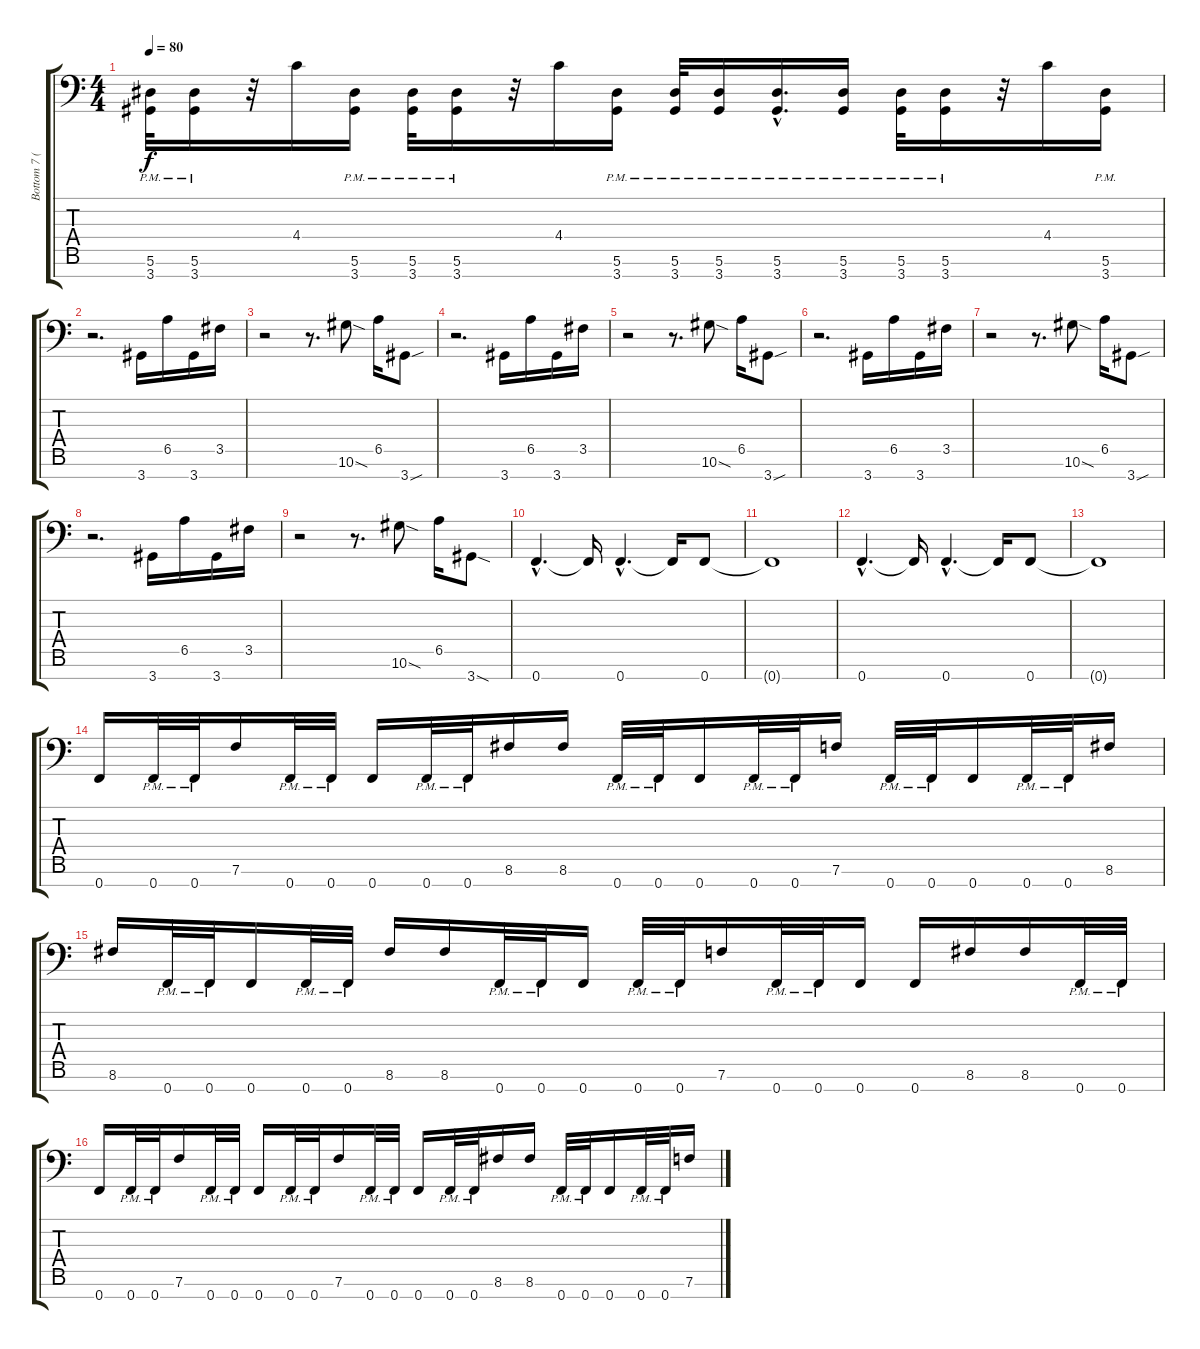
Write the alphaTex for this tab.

\track ("Bottom 7 (Right Channel)" "Bottom 7 (") {instrument distortionguitar}
\staff {score tabs}
\tuning (Bb3 Gb3 Db3 Ab2 Eb2 Bb1 F1) {hide}
\ts (4 4)
\tempo 80
\clef f4
\ks c
(5.6{pm} 3.7{pm}).32{dy f} (5.6{pm} 3.7{pm}).16 r.32 4.4.16 (5.6{pm} 3.7{pm}).16 (5.6{pm} 3.7{pm}).32 (5.6{pm} 3.7{pm}).16 r.32 4.4.16 (5.6{pm} 3.7{pm}).16 (5.6{pm} 3.7{pm}).32 (5.6{pm} 3.7{pm}).16 (5.6{hac pm} 3.7{hac pm}).16{d} (5.6{pm} 3.7{pm}).16 (5.6{pm} 3.7{pm}).32 (5.6{pm} 3.7{pm}).16 r.32 4.4.16 (5.6{pm} 3.7{pm}).16 |
r.2{d} 3.7.16 6.5.16 3.7.16 3.5.16 |
r.2 r.8{d} 10.6{sod}.8 6.5.16 3.7{sou}.8 |
r.2{d} 3.7.16 6.5.16 3.7.16 3.5.16 |
r.2 r.8{d} 10.6{sod}.8 6.5.16 3.7{sou}.8 |
r.2{d} 3.7.16 6.5.16 3.7.16 3.5.16 |
r.2 r.8{d} 10.6{sod}.8 6.5.16 3.7{sou}.8 |
r.2{d} 3.7.16 6.5.16 3.7.16 3.5.16 |
r.2 r.8{d} 10.6{sod}.8 6.5.16 3.7{sod}.8 |
0.7{hac}.4{d} 0.7{t}.16 0.7{hac}.4{d} 0.7{t}.16 0.7.8 |
0.7{t}.1 |
0.7{hac}.4{d} 0.7{t}.16 0.7{hac}.4{d} 0.7{t}.16 0.7.8 |
0.7{t}.1 |
0.7.16 0.7{pm}.32 0.7{pm}.32 7.6.16 0.7{pm}.32 0.7{pm}.32 0.7.16 0.7{pm}.32 0.7{pm}.32 8.6.16 8.6.16 0.7{pm}.32 0.7{pm}.32 0.7.16 0.7{pm}.32 0.7{pm}.32 7.6.16 0.7{pm}.32 0.7{pm}.32 0.7.16 0.7{pm}.32 0.7{pm}.32 8.6.16 |
8.6.16 0.7{pm}.32 0.7{pm}.32 0.7.16 0.7{pm}.32 0.7{pm}.32 8.6.16 8.6.16 0.7{pm}.32 0.7{pm}.32 0.7.16 0.7{pm}.32 0.7{pm}.32 7.6.16 0.7{pm}.32 0.7{pm}.32 0.7.16 0.7.16 8.6.16 8.6.16 0.7{pm}.32 0.7{pm}.32 |
0.7.16 0.7{pm}.32 0.7{pm}.32 7.6.16 0.7{pm}.32 0.7{pm}.32 0.7.16 0.7{pm}.32 0.7{pm}.32 7.6.16 0.7{pm}.32 0.7{pm}.32 0.7.16 0.7{pm}.32 0.7{pm}.32 8.6.16 8.6.16 0.7{pm}.32 0.7{pm}.32 0.7.16 0.7{pm}.32 0.7{pm}.32 7.6.16
